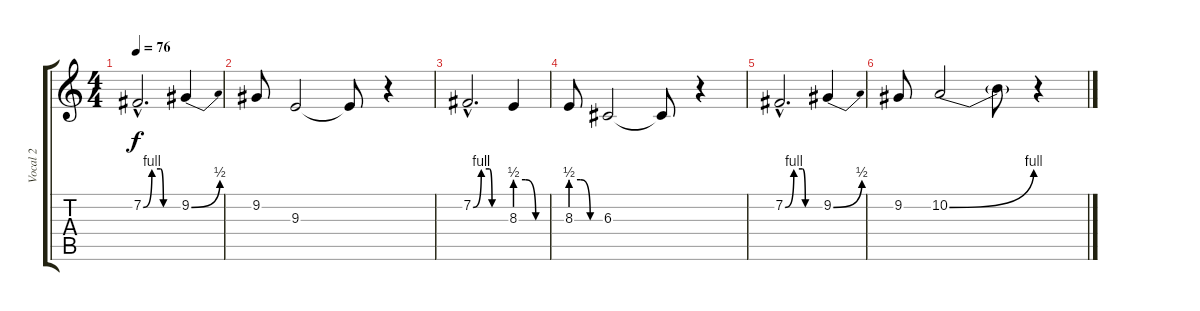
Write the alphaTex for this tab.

\track ("Vocal 2" "Vocal 2") {instrument englishhorn}
\staff {score tabs}
\tuning (E4 B3 G3 D3 A2 E2) {hide}
\ts (4 4)
\tempo 76
\clef g2
\ks c
7.2{be (custom 0 0 15 4 30 4 35 0 45 0 60 0) hac}.2{d dy f} 9.2{be (bend 0 0 60 2)}.4 |
9.2.8 9.3.2 9.3{t}.8 r.4 |
7.2{be (custom 0 0 15 4 30 4 35 0 45 0 60 0) hac}.2{d} 8.3{be (custom 0 2 20 2 40 0 60 0)}.4 |
8.3{be (custom 0 2 20 2 40 0 60 0)}.8 6.3.2 6.3{t}.8 r.4 |
7.2{be (custom 0 0 15 4 30 4 35 0 45 0 60 0) hac}.2{d} 9.2{be (bend 0 0 60 2)}.4 |
9.2.8 10.2{be (bend 0 0 60 4)}.2 10.2{t}.8 r.4
